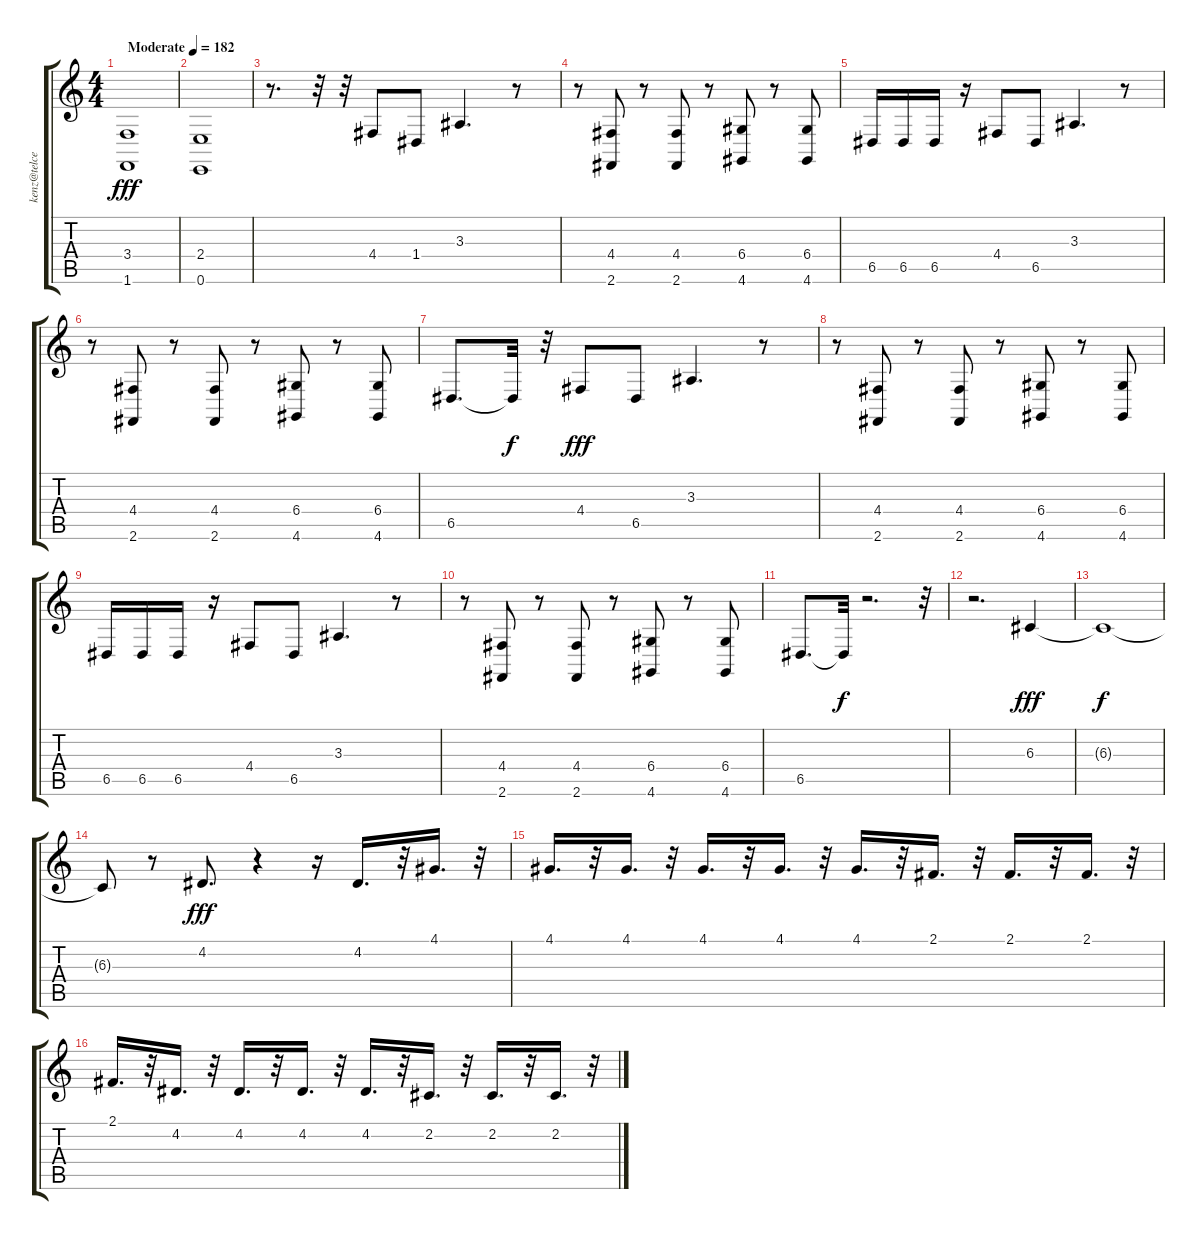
\track ("" "kenz@telce") {instrument trombone}
\staff {score tabs}
\tuning (E4 B3 G3 D3 A2 E2) {hide}
\ts (4 4)
\tempo (182 "Moderate")
\clef g2
\ks c
(3.4 1.6).1{dy fff instrument trombone} |
(2.4 0.6).1 |
r.8{d} r.32 r.32 4.4.8 1.4.8 3.3.4{d} r.8 |
r.8 (4.4 2.6).8 r.8 (4.4 2.6).8 r.8 (6.4 4.6).8 r.8 (6.4 4.6).8 |
6.5.16 6.5.16 6.5.16 r.16 4.4.8 6.5.8 3.3.4{d} r.8 |
r.8 (4.4 2.6).8 r.8 (4.4 2.6).8 r.8 (6.4 4.6).8 r.8 (6.4 4.6).8 |
6.5.8{d} 6.5{t}.32{dy f} r.32 4.4.8{dy fff} 6.5.8 3.3.4{d} r.8 |
r.8 (4.4 2.6).8 r.8 (4.4 2.6).8 r.8 (6.4 4.6).8 r.8 (6.4 4.6).8 |
6.5.16 6.5.16 6.5.16 r.16 4.4.8 6.5.8 3.3.4{d} r.8 |
r.8 (4.4 2.6).8 r.8 (4.4 2.6).8 r.8 (6.4 4.6).8 r.8 (6.4 4.6).8 |
6.5.8{d} 6.5{t}.32{dy f} r.2{d} r.32 |
r.2{d} 6.3.4{dy fff} |
6.3{t}.1{dy f} |
6.3{t}.8 r.8 4.2.8{d dy fff} r.4 r.16 4.2.16{d} r.32 4.1.16{d} r.32 |
4.1.16{d} r.32 4.1.16{d} r.32 4.1.16{d} r.32 4.1.16{d} r.32 4.1.16{d} r.32 2.1.16{d} r.32 2.1.16{d} r.32 2.1.16{d} r.32 |
2.1.16{d} r.32 4.2.16{d} r.32 4.2.16{d} r.32 4.2.16{d} r.32 4.2.16{d} r.32 2.2.16{d} r.32 2.2.16{d} r.32 2.2.16{d} r.32
